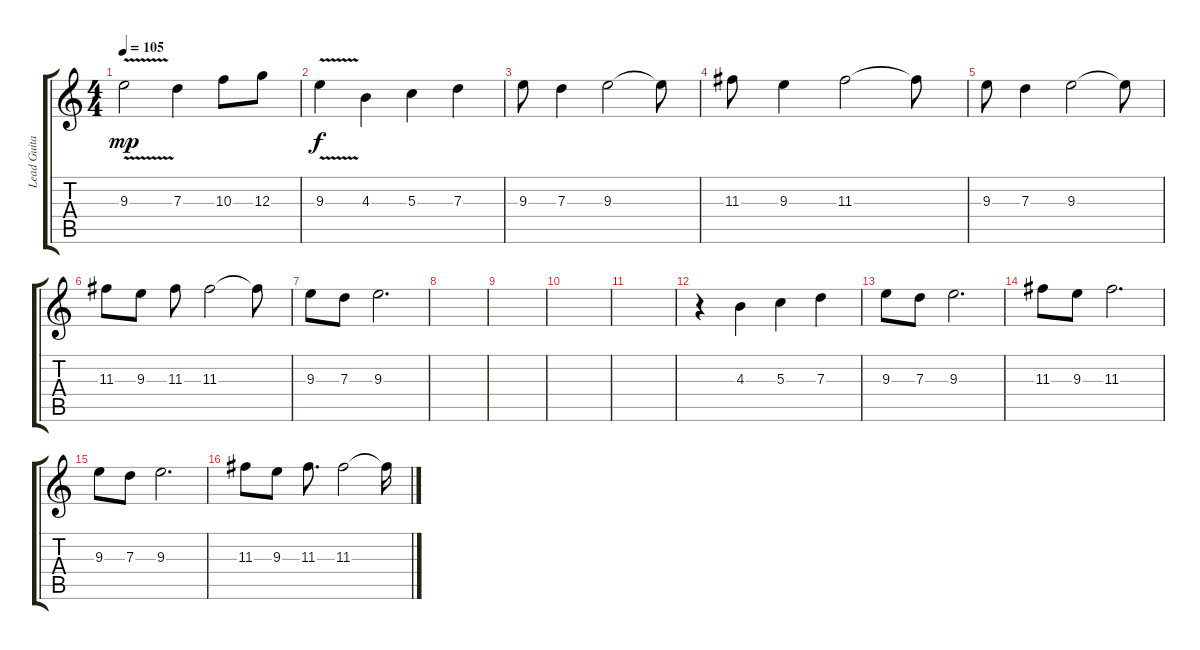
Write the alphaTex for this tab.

\track ("Lead Guitar" "Lead Guita") {instrument distortionguitar}
\staff {score tabs}
\tuning (E4 B3 G3 D3 A2 E2) {hide}
\ts (4 4)
\tempo 105
\clef g2
\ks c
9.3{v}.2{dy mp} 7.3.4 10.3.8 12.3.8 |
9.3{v}.4{dy f} 4.3.4 5.3.4 7.3.4 |
9.3.8 7.3.4 9.3.2 9.3{t}.8 |
11.3.8 9.3.4 11.3.2 11.3{t}.8 |
9.3.8 7.3.4 9.3.2 9.3{t}.8 |
11.3.8 9.3.8 11.3.8 11.3.2 11.3{t}.8 |
9.3.8 7.3.8 9.3.2{d} |
|
|
|
|
r.4 4.3.4 5.3.4 7.3.4 |
9.3.8 7.3.8 9.3.2{d} |
11.3.8 9.3.8 11.3.2{d} |
9.3.8 7.3.8 9.3.2{d} |
11.3.8 9.3.8 11.3.8{d} 11.3.2 11.3{t}.16
